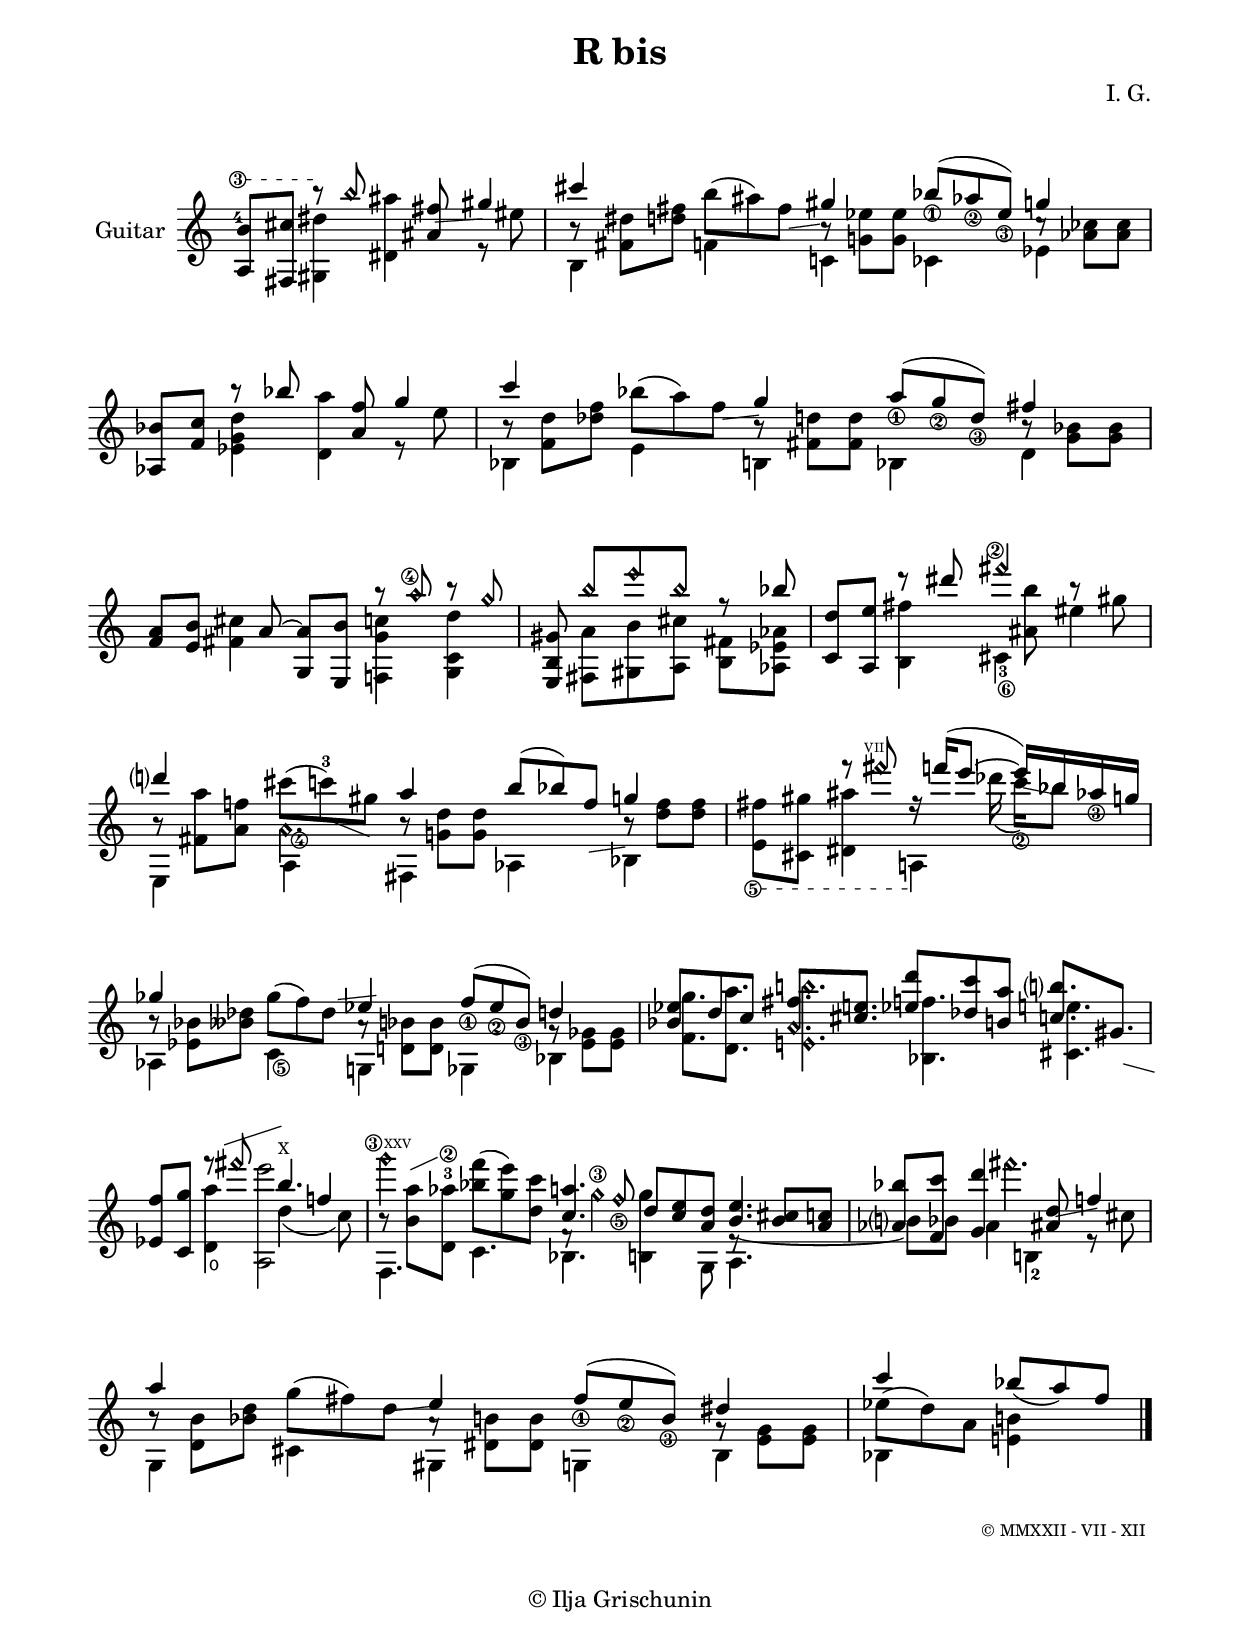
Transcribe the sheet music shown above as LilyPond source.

\version "2.19.15"

\language "deutsch"

\header {
  title = "R bis"
  composer = "I. G."
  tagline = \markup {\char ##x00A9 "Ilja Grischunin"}
}
%{
\markup {
  \null
  \footnote
  \null
  \concat { "*" \hspace #.3 "Катин аккорд" }
}
%}

\paper {
  %#(set-paper-size "a4")
  top-markup-spacing.basic-distance = 15
  markup-system-spacing.basic-distance = 25
  top-system-spacing.basic-distance = 25
  system-system-spacing.basic-distance = 23
  %score-system-spacing.basic-distance = 28
  last-bottom-spacing.basic-distance = 25

  %two-sided = ##t
  %inner-margin = 25
  %outer-margin = 15
  left-margin = 15
  right-margin = 15

  footnote-padding = 4
  footnote-footer-padding = 7
}

%\include "footnote.ly"

\layout {
  \context {
    \Voice
    \override Glissando.thickness = #1.5
    \override Glissando.gap = #0.1
  }
  \context {
    \Score
    \remove "Bar_number_engraver"
  }
}
%%%%%%%%%%%%%%%%%%%%%%%%%%%%%%%%%%%%%%
\version "2.19.15"

#(define RH rightHandFinger)

xLV = #(define-music-function (parser location further) (number?) #{
  \once \override LaissezVibrerTie.X-extent = #'(0 . 0)
  \once \override LaissezVibrerTie.details.note-head-gap = #(/
                                                             further -2)
  \once \override LaissezVibrerTie.extra-offset = #(cons (/
                                                          further 2) 0)
         #})

stringNumberSpanner =
#(define-music-function (parser location StringNumber) (string?)
   #{
     \override TextSpanner.font-size = #-5
     \override TextSpanner.dash-fraction = #0.3
     \override TextSpanner.dash-period = #1.5
     \override TextSpanner.bound-details.right.arrow = ##t
     \override TextSpanner.arrow-width = #0.2
     \override TextSpanner.arrow-length = #0.7
     \override TextSpanner.bound-details.left.stencil-align-dir-y = #CENTER
     \override TextSpanner.bound-details.left.text = \markup { \circle \number #StringNumber }
   #})

stringNumSpan =
#(define-music-function (parser location StringNumber) (string?)
   #{
     \override TextSpanner.font-size = #-5
     \override TextSpanner.dash-fraction = #0.3
     \override TextSpanner.dash-period = #1.5
     %\override TextSpanner.bound-details.right.arrow = ##t
     %\override TextSpanner.arrow-width = #0.2
     %\override TextSpanner.arrow-length = #0.7
     \override TextSpanner.bound-details.left.stencil-align-dir-y = #CENTER
     \override TextSpanner.bound-details.left.text = \markup { \circle \number #StringNumber }
   #})

spad = \override Fingering #'staff-padding = #'()
sfol = \set fingeringOrientations = #'(left)
sfor = \set fingeringOrientations = #'(right)
sfod = \set fingeringOrientations = #'(down)
sfou = \set fingeringOrientations = #'(up)
ssnol = \set stringNumberOrientations = #'(left)
ssnou = \set stringNumberOrientations = #'(up)
ssnod = \set stringNumberOrientations = #'(down)
ssnor = \set stringNumberOrientations = #'(right)
FO = #(define-music-function (parser location offsetX offsetY)(number? number?)
        #{
          \once \override Voice.Fingering #'extra-offset = #(cons offsetX offsetY)
        #})


\version "2.19.15"

\language "deutsch"

\include "noteHeads.ly"

ritaZwei = \relative c' {
  \time 4/4
  \override Staff.TimeSignature.stencil = ##f
  \override Fingering.staff-padding = #'()
  \override StringNumber.staff-padding = #'()
  %\once \override StringNumber.extra-offset = #'(-.6 . -4.8)
  \once \override Fingering.extra-offset = #'(-.6 . -3.3)
  \stringNumSpan "3"
  \once \override TextSpanner.extra-offset = #'(-.5 . -1.5)
  \once \override TextSpanner.bound-details.right.X = #22.2
  <a h'-4>8
  \startTextSpan
  <fis cis''>
  \stopTextSpan
  <<
    {
      r8 h''\harmonic
      s <ais, fis'>-\markup {
        \postscript #".8 -1.8 moveto 4.5 .3 rlineto stroke"
      } gis'4
    }
    \\
    {
      <gis,, dis''>4 <dis' ais''> r8 eis'
    }
  >>
  \time 15/8
  <<
    {
      \override Fingering.staff-padding = #'()
      \override StringNumber.staff-padding = #'()
      cis'4 s8
      \stemDown
      h( ais) fis-\markup {
        \postscript #"1 -2.4 moveto 3 .4 rlineto stroke"
      }
      \stemUp
      gis4 s8 b_\1( as_\2 es_\3) g4 s8
    }
    \\
    {
      h,8\rest <fis dis'> <d' fis>
      s4. h8\rest <g! es'> <g es'>
      s4. c8\rest <as ces> q
    }
    \\
    {
      \voiceTwo
      h,4 s8 f'4 s8 c!4 s8 ces4 s8 es4 s8
    }
  >>
  \break
  \time 4/4
  <as, b'>8 <f' c'>
  <<
    {
      r8 b' s <a, f'> g'4
    }
    \\
    {
      <es, g d'>4 <d a''> r8 e'
    }
  >>
  \time 15/8
  <<
    {
      \override Fingering.staff-padding = #'()
      \override StringNumber.staff-padding = #'()
      c'4 s8
      \stemDown
      b( a) f-\markup {
        \postscript #"1 -1.7 moveto 3.5 .4 rlineto stroke"
      }
      \stemUp
      g4 s8 a_\1( g_\2 d_\3) fis4 s8
    }
    \\
    {
      h,8\rest <f d'> <des' f>
      s4. h8\rest <fis! d'> <fis d'>
      s4. h8\rest <g b> q
    }
    \\
    {
      \voiceTwo
      b,4 s8 e4 s8 h4 s8 b4 s8 d4 s8
    }
  >>
  \break
  \time 5/4
  <f a>8 <e h'>
  <<
    {
      s8 a~ <g, a'> <e h''>
    }
    \\
    {
      <fis' cis'>4 s
    }
  >>
  <<
    {
      r8
      \once \override StringNumber.extra-offset = #'(-.6 . -2.5)
      a'\harmonic\4
      r8 g\harmonic
    }
    \\
    {
      <f,,! g' c>4 <g c d'>
    }
  >>
  \time 3/4
  <e h' gis'>8
  <<
    {
      h'''8\harmonic e\harmonic h\harmonic
      %\once \override Score.FootnoteItem.annotation-line = ##f
      %\footnote "*" #'(3.8 . 2) \markup { "*" \hspace #.3 "Катин аккорд" }
      r b
    }
    \\
    {
      <fis,, a'>[ <gis h'> <a cis'>] <h fis'> <as es' as>
    }
  >>
  \time 4/4
  <c d'>8 <a e''>
  <<
    {
      r8 dis''
      \once \override StringNumber.extra-offset = #'(-.6 . -2)
      fis4\harmonic\2
    }
    \\
    {
      s4. <ais,, h'>8 eis'4
    }
    \\
    {
      \voiceTwo
      <h, fis''>4
      \once \override Fingering.extra-offset = #'(.2 . .3)
      \once \override StringNumber.extra-offset = #'(.5 . .8)
      cis-3_\6 h''8\rest gis
    }
  >>
  \time 15/8
  <<
    {
      d'?4 s8
      \stemDown
      cis( c-3)-\markup {
        \postscript #"1.3 -2.3 moveto 3.5 -1.4 rlineto stroke"
      } gis
      \stemUp
      a4 s8 h( b) f-\markup {
        \postscript #".5 -5.2 moveto 3.5 .5 rlineto stroke"
      } g4
    }
    \\
    {
      \set harmonicDots = ##t
      h,8\rest <fis a'> <a f'!>
      \once \override StringNumber.extra-offset = #'(1.3 . 3.5)
      a4.\harmonic_\4 h8\rest <g! d'> <g d'>
      s4. h8\rest <d f> q
    }
    \\
    {
      \voiceTwo
      e,,4 s8
      \once \override NoteColumn.force-hshift = #.3
      a4 s8 fis4 s8 as4 s8 b4 s8
    }
  >>
  \time 4/4
  <<
    {
      \override StringNumber.staff-padding = #'()
      s4
      \override TextScript.font-size = -5
      r8
      \once \override TextScript.extra-offset = #'(-1 . -2)
      \once \override Accidental.extra-offset = #'(.4 . 0)
      fis'''\harmonic-"VII"
      %s <ais, fis'> gis'4
      r16 f( e8~ e16) b as_\3 g
    }
    \\
    {
      \override StringNumber.staff-padding = #'()
      s2 s8. des'16( c_\2)-\markup {
        \postscript #".9 6.1 moveto 3 -.6 rlineto stroke"
      } b8 s16
    }
    \\
    {
      \voiceTwo
      \textSpannerDown
      \stringNumSpan "5"
      \once \override TextSpanner.extra-offset = #'(-.5 . 1.6)
      \tag #'Part {
        \once \override TextSpanner.bound-details.right.X = #81
      }
      \tag #'Book {
        \once \override TextSpanner.bound-details.right.X = #79.5
      }
      <e,, fis'>8
      \startTextSpan
      <cis gis''> <dis ais''>4
      a!4
      \stopTextSpan
    }
  >>
  \time 15/8
  <<
    {
      ges''4 s8
      \stemDown
      ges( f) des-\markup {
        \postscript #"1.5 -.3 moveto 3.7 .4 rlineto stroke"
      }
      \stemUp
      es4 s8 f_\1( es_\2 b_\3) d4 s8
    }
    \\
    {
      h8\rest <es, b'> <heses' des> s4.
      a8\rest <d,! b'> <d b'>
      s4. g8\rest <es ges> q
    }
    \\
    {
      \voiceTwo
      as,4 s8
      \once \override StringNumber.extra-offset = #'(.7 . 2.5)
      c4_\5 s8 g!4 s8 ges4 s8 b4 s8
    }
  >>
  \time 12/8
  <<
    {
      \set harmonicDots = ##t
      \once\override Beam.positions = #'(5 . 4.5)
      <b' es>8 d c
      \once \override Dots.extra-offset = #'(-1.3 . 0)
      %\once \override Accidental.extra-offset = #'(1 . 0)
      <a\harmonic fis'>8. <cis e>
      <es d'>8 <des c'> <h a'>
      \once \override Dots.extra-offset = #'(-1.3 . 0)
      <c h'?>8. gis-\markup {
        \postscript #"1.3 -6.5 moveto 3 -.8 rlineto stroke"
      }
    }
    \\
    {
      \once \override NoteColumn.force-hshift = #1.2
      <f g'>8. \dotsUp <d a''>
      \once \override NoteColumn.force-hshift = #1.2
      %\once \override Accidental.extra-offset = #'(.7 . 0)
      <e!\harmonic h''!\harmonic>4. \dotsUp <b f''>
      \once \override NoteColumn.force-hshift = #1.3
      %\once \override Accidental.extra-offset = #'(1 . 0)
      <cis e'>
    }
  >>
  \time 4/4
  <es f'>8 <c g''>
  <<
    {
      \override TextScript.font-size = -3
      r8 fis''\harmonic
      s h,4.-"X"
    }
    \\
    {
      s4. d,4_( c8)
    }
    \\
    {
      s2 f!4
    }
    \\
    {
      \voiceTwo
      \once \override Script.extra-offset = #'(.3 . 1.5)
      \once \override Script.font-size = 0.5
      <d,\open a''>4-\markup {
        \postscript #"1.9 9.9 moveto 5.5 1.8 rlineto stroke"
      } <a e'''>2
    }
  >>
  \time 15/8
  <<
    {
      \stemDown
      \once \override Stem.length = #9
      \once \override StringNumber.extra-offset = #'(-1.2 . -.5)
      \override TextScript.font-size = -5
      \once \override TextScript.extra-offset = #'(.5 . -2.3)
      g'''4\harmonic\3-"XXV" s8 <b, f'>( <g e'>) <d c'>
      \stemUp
      <c a'>4.
      \once\override Beam.positions = #'(5 . 4.5)
      d8 <c e> <a d>
      %\shape #'((.4 . .8) (1 . 0) (1 . 0) (1.2 . .6)) Tie
      <h_~ e>4.
    }
    \\
    {
      h8\rest <h a'> <d, as''-3\2>-\markup {
        \postscript #"-3 7.5 moveto 2.6 1.2 rlineto stroke"
      }
      s4. f8\rest g'4\harmonic\3
    }
    \\
    {
      s2. s4
      \override StringNumber.staff-padding = #'()
      f8\harmonic _\5 s4. e,8\rest <h' cis> <a c>
    }
    \\
    {
      \voiceTwo
      \dotsUp
      f,4. c' b <h g''>4 g8 a4.
    }
  >>
  \time 4/4
  <<
    {
      \voiceFour
      \once \override NoteColumn.force-hshift = #1.5
      h'?8
      \once \override NoteColumn.force-hshift = #1.3
      b
      \once \override NoteColumn.force-hshift = #1.5
      as4
      \once \override Fingering.extra-offset = #'(.3 . 0)
      h,!-2 r8 cis'
    }
    \\
    {
      \voiceOne
      <as b'>8 <f c''> <g d''>4 s8 <ais d>-\markup {
        \postscript #".9 -2.1 moveto 4 .8 rlineto stroke"
      } f'!4
    }
    \\
    {
      \voiceTwo
      \set harmonicDots = ##t
      s4.
      \once \override Stem.length = #9
      fis'4.\harmonic
    }
  >>
  \time 15/8
  <<
    {
      \override Fingering.staff-padding = #'()
      \override StringNumber.staff-padding = #'()
      a,4 s8
      \stemDown
      g( fis) d-\markup {
        \postscript #"1 -1.7 moveto 3.5 .4 rlineto stroke"
      }
      \stemUp
      e4 s8 fis_\1( e_\2 h_\3) dis4 s8 c'4 s8 b_( a) f
    }
    \\
    {
      h,8\rest <d, h'> <b' d>
      s4. a8\rest <dis, h'> q s4. g8\rest <e g> q
      es'^( d) a s4.
    }
    \\
    {
      \voiceTwo
      g,4 s8 cis4 s8 gis4 s8 g4 s8 h4 s8
      b4 s8 <e! h'!>4 s8
    }
  >>

  \bar "|."
  \override Score.RehearsalMark.self-alignment-X = #RIGHT
  \override Score.RehearsalMark.direction = #DOWN
  \override Score.RehearsalMark.extra-offset = #'(0 . -5)
  \mark \markup {\teeny{\char ##x00A9 "MMXXII - VII - XII"}}
}


%%%%%%%%%%%%%%%%%%%%%%%%%%%%%%%%%%%%%%
\score {
  \new Staff \with {
    instrumentName = "Guitar"
  }
  \ritaZwei
}
